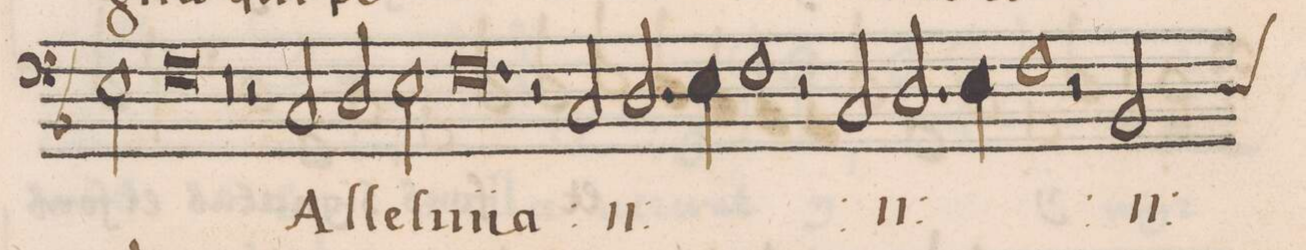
**kern	**text
*I"BASSVS	*
*clefF4	*
*k[b-]	*
*met(C)	*
*M2/1	*
2E\	.
=25-	=25-
0F	.
=26-	=26-
0r	.
=27-	=27-
2r	.
2C/	Al-
2D/	-le-
2E\	-lu-
=28-	=28-
0.F	-iia
=29-	=29-
2r	.
*	*ij
2C/	al-
=30-	=30-
2.D/	-le-
4E\	-lu-
1F	-iia
=31-	=31-
2r	.
2C/	al-
2.D/	-le-
4E\	-lu-
=32-	=32-
1F	-iia
2r	.
*custos:D	*
2BB-/	al-
=33-	=33-
*-	*-
